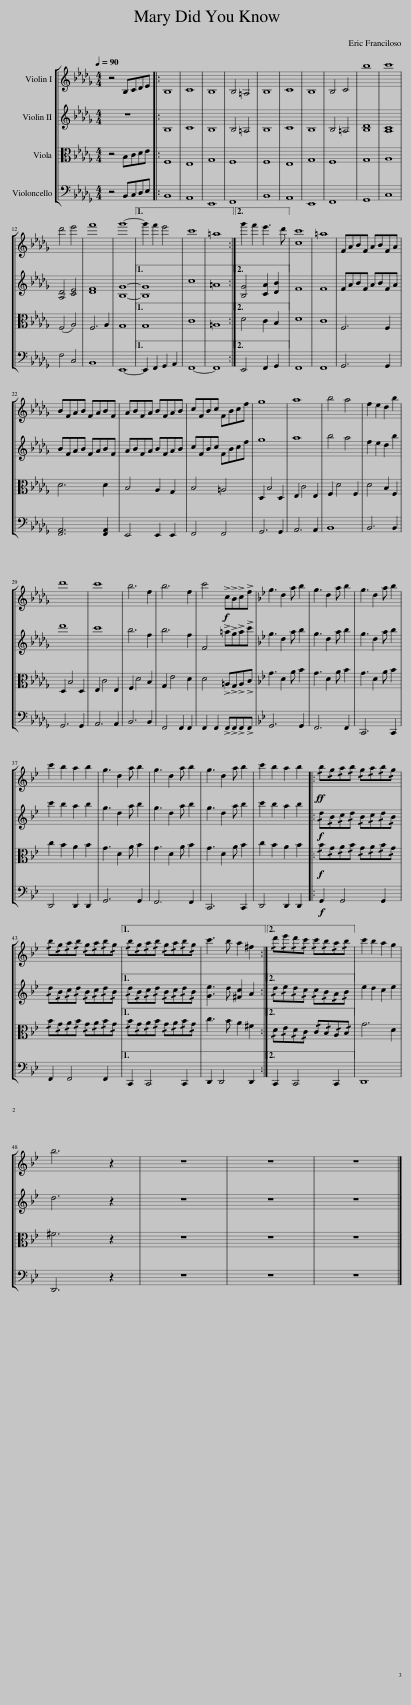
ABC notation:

X:1
%%score [ 1 2 3 4 ]
L:1/8
Q:1/4=90
M:4/4
I:linebreak $
K:Db
V:1 treble
V:2 treble
V:3 alto
V:4 bass
V:1
 z4 B,CDE |: B,8 | C8 | B,8 | B,4 =A,4 | %5
 B,8 | C8 | B,8 | B,4 C4 | b8 | %10
 c'8 |$ d'4 e'4 | f'8 | g'8- |1 g'2 f'2 e'4 | %15
 c'8 | =a8 :|2 g'2 f'2 e'3 d' || [cc']8 | =a8 | %20
 FABF ABFA |$ BFAB FABF | ABFA BFAB | cFBc FBcf | g8 | %25
 a8 | b4 a4 | f2 e2 d2 b2 |$ d'8 | c'8 | %30
 b6 f2 | b6 f2 | c'4!f! !>!c!>!B!>!c!>!f |[K:Bb] g3 d2 a b2 | g3 d2 a b2 | %35
 g3 d2 a b2 |$ c'2 b2 a2 b2 | g3 d2 a b2 | g3 d2 a b2 | g3 d2 a b2 | %40
 c'2 b2 a2 b2 |:!ff! !/!b!/!g!/!a!/!b !/!g!/!a!/!b!/!g |$ !/!b!/!g!/!a!/!b !/!g!/!a!/!b!/!g |1 !/!b!/!g!/!a!/!b !/!g!/!a!/!b!/!g | c'3 b a2 ^f2 :|2 %45
 !/!d'!/!e'!/!d'!/!c' !/!c'!/!b!/!a!/!b || c'2 b2 a2 g2 |$ b6 z2 | z8 | z8 | %50
 z8 |] %51
V:2
 z8 |: B,8 | C8 | B,8 | B,4 =A,4 | %5
 B,8 | C8 | B,8 | B,4 =A,4 | [B,D]8 | %10
 [A,C]8 |$ [A,D]4 [CE]4 | [DF]8 | [B,G]8- |1 [B,G]8 | %15
 c8 | =A8 :|2 [B,G]4 [CA]2 [DB]2 || F8 | F8 | %20
 FABF ABFA |$ BFAB FABF | ABFA BFAB | cFBc FBcf | g8 | %25
 a8 | b4 a4 | f2 e2 d2 b2 |$ d'8 | c'8 | %30
 b6 f2 | b6 f2 | F4 !>!=a!>!g!>!a!>!c' |[K:Bb] g3 d2 a b2 | g3 d2 a b2 | %35
 g3 d2 a b2 |$ c'2 b2 a2 b2 | g3 d2 a b2 | g3 d2 a b2 | g3 d2 a b2 | %40
 c'2 b2 a2 b2 |:!f! !/!d!/!B!/!c!/!d !/!B!/!c!/!d!/!B |$ !/!d!/!B!/!c!/!d !/!B!/!c!/!d!/!B |1 !/!d!/!B!/!c!/!d !/!B!/!c!/!d!/!B | [Ge]3 d [^Fc]2 A2 :|2 %45
 !/!d!/!e!/!d!/!c !/!c!/!B!/!A!/!B || e2 d2 c2 e2 |$ d6 z2 | z8 | z8 | %50
 z8 |] %51
V:3
 z4 B,CDE |: F,8 | E,8 | G,8 | F,8 | %5
 F,8 | E,8 | G,8 | F,8 | G,8 | %10
 A,8 |$ (F,4 A,4) | F,6 A,2 | G,8 |1 G,8 | %15
 C8 | =A,8 :|2 D4 C2 B,2 || D8 | C8 | %20
 F,6 F,2 |$ D6 D2 | B,4 A,2 G,2 | B,4 =A,4 | D,2 B,4 D,2 | %25
 E,2 C4 E,2 | F,2 D4 F,2 | D4 B,2 F,2 |$ D,2 B,4 D,2 | E,2 C4 E,2 | %30
 F,2 D4 B,2 | G,2 E4 D2 | D4 !>!=A,!>!G,!>!A,!>!C |[K:Bb] G3 D2 A B2 | G3 D2 A B2 | %35
 G3 D2 A B2 |$ c2 B2 A2 B2 | G3 D2 A B2 | G3 D2 A B2 | G3 D2 A B2 | %40
 c2 B2 A2 B2 |:!f! !/!B!/!G!/!A!/!B !/!G!/!A!/!B!/!G |$ !/!B!/!G!/!A!/!B !/!G!/!A!/!B!/!G |1 !/!B!/!G!/!A!/!B !/!G!/!A!/!B!/!G | c3 B A2 ^F2 :|2 %45
 !/!D!/!E!/!D!/!C !/!C!/!B,!/!A,!/!B, || G6 D2 |$ ^F6 z2 | z8 | z8 | %50
 z8 |] %51
V:4
 z4 B,,C,D,E, |: B,,8 | A,,8 | E,,8 | F,,8 | %5
 B,,8 | A,,8 | E,,8 | F,,8 | G,,8 | %10
 C,8 |$ F,4 C,4 | B,,8 | E,,8- |1 E,,2 F,,2 G,,2 A,,2 | %15
 F,,8- | F,,8 :|2 E,,4 F,,2 G,,2 || F,,8 | F,,8 | %20
 G,,6 G,,2 |$ [F,,A,,]6 [F,,A,,]2 | E,,4 E,,2 E,,2 | F,,4 F,,4 | G,,6 G,,2 | %25
 A,,6 A,,2 | B,,8 | B,,6 B,,2 |$ G,,6 G,,2 | A,,6 A,,2 | %30
 B,,6 B,,2 | F,,4 F,,2 F,,2 | F,,2 F,,2 !>!F,,!>!F,,!>!F,,!>!F,, |[K:Bb] G,,6 G,,2 | F,,6 F,,2 | %35
 C,,6 C,,2 |$ D,,4 D,,2 D,,2 | G,,6 G,,2 | F,,6 F,,2 | C,,6 C,,2 | %40
 D,,4 D,,2 D,,2 |:!f! G,,2 G,,4 G,,2 |$ F,,2 F,,4 F,,2 |1 C,,2 C,,4 C,,2 | D,,2 D,,4 D,,2 :|2 %45
 C,,2 C,,4 C,,2 || D,,8 |$ D,,6 z2 | z8 | z8 | %50
 z8 |] %51
